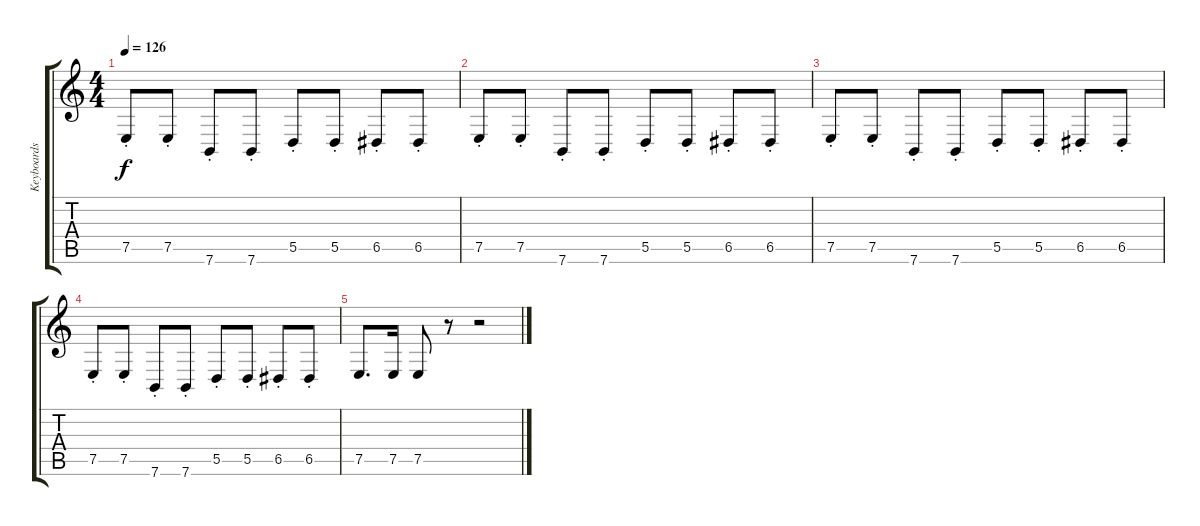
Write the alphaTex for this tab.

\track ("Keyboards 2" "Keyboards ") {instrument lead8bassandlead}
\staff {score tabs}
\tuning (E4 B3 G3 D3 A2 E2) {hide}
\ts (4 4)
\tempo 126
\clef g2
\ks c
7.5{st}.8{dy f} 7.5{st}.8 7.6{st}.8 7.6{st}.8 5.5{st}.8 5.5{st}.8 6.5{st}.8 6.5{st}.8 |
7.5{st}.8 7.5{st}.8 7.6{st}.8 7.6{st}.8 5.5{st}.8 5.5{st}.8 6.5{st}.8 6.5{st}.8 |
7.5{st}.8 7.5{st}.8 7.6{st}.8 7.6{st}.8 5.5{st}.8 5.5{st}.8 6.5{st}.8 6.5{st}.8 |
7.5{st}.8 7.5{st}.8 7.6{st}.8 7.6{st}.8 5.5{st}.8 5.5{st}.8 6.5{st}.8 6.5{st}.8 |
7.5.8{d} 7.5.16 7.5.8 r.8 r.2
